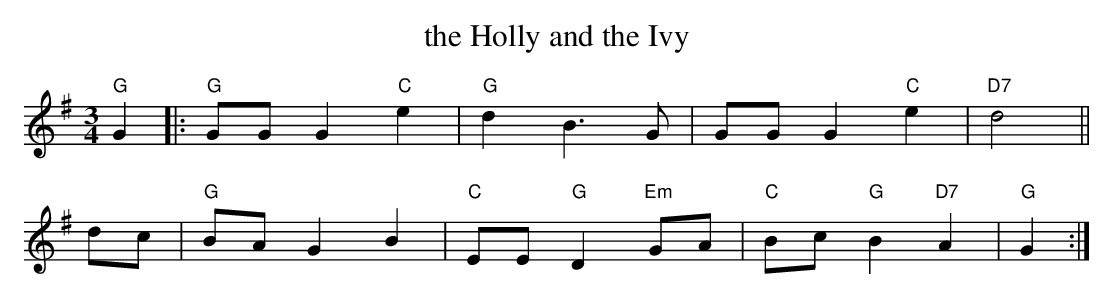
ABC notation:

X:1
T: the Holly and the Ivy
M: 3/4
L: 1/8
K: G
"G"G2 \
|: "G"GG G2 "C"e2 | "G"d2 B3 G | GG G2 "C"e2 | "D7"d4 ||
dc | "G"BA G2 B2 | "C"EE "G"D2 "Em"GA | "C"Bc "G"B2 "D7"A2 | "G"G2 :|
